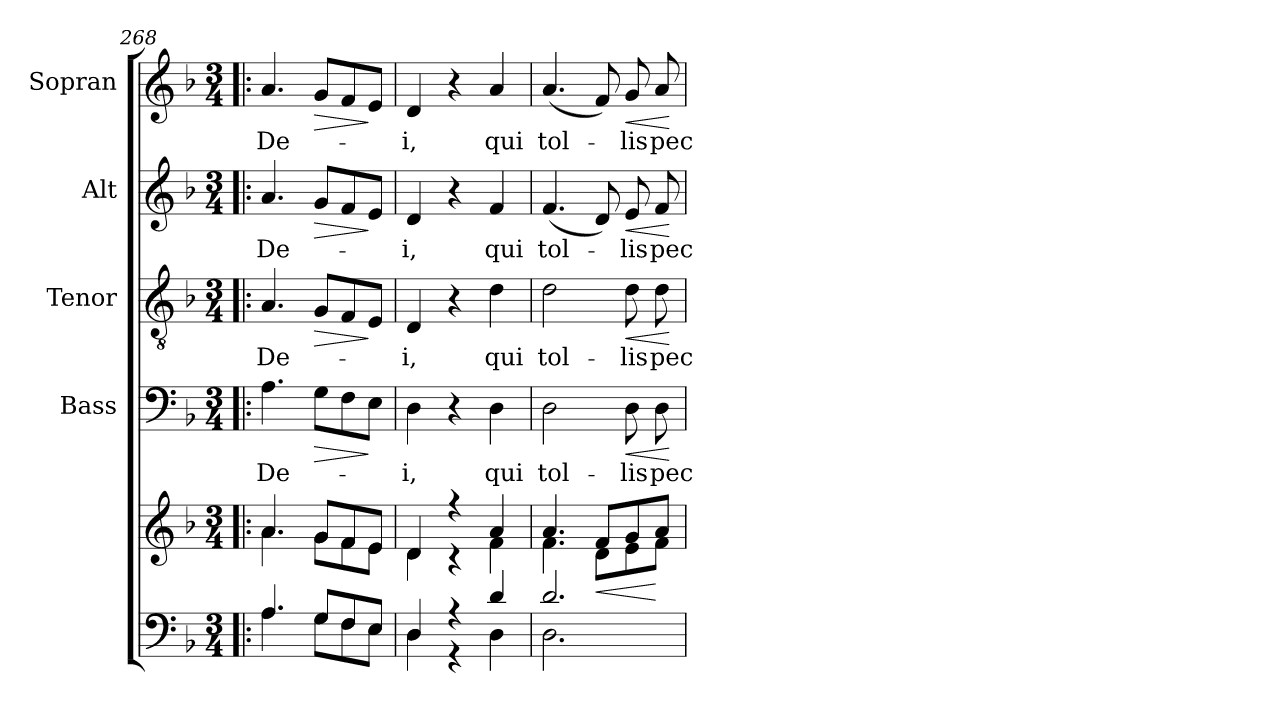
**kern	**kern	**dynam	**kern	**text	**dynam	**kern	**text	**dynam	**kern	**text	**dynam	**kern	**text	**dynam
*part5	*part5	*part5	*part4	*part4	*part4	*part3	*part3	*part3	*part2	*part2	*part2	*part1	*part1	*part1
*staff6	*staff5	*staff5/6	*staff4	*staff4	*staff4	*staff3	*staff3	*staff3	*staff2	*staff2	*staff2	*staff1	*staff1	*staff1
*	*	*	*I"Bass	*	*	*I"Tenor	*	*	*I"Alt	*	*	*I"Sopran	*	*
*	*	*	*I'B.	*	*	*I'T.	*	*	*I'A.	*	*	*I'S.	*	*
*clefF4	*clefG2	*	*clefF4	*	*	*clefGv2	*	*	*clefG2	*	*	*clefG2	*	*
*k[b-]	*k[b-]	*	*k[b-]	*	*	*k[b-]	*	*	*k[b-]	*	*	*k[b-]	*	*
*F:	*F:	*	*F:	*	*	*F:	*	*	*F:	*	*	*F:	*	*
*M3/4	*M3/4	*	*M3/4	*	*	*M3/4	*	*	*M3/4	*	*	*M3/4	*	*
=268!|:	=268!|:	=268!|:	=268!|:	=268!|:	=268!|:	=268!|:	=268!|:	=268!|:	=268!|:	=268!|:	=268!|:	=268!|:	=268!|:	=268!|:
*^	*^	*	*	*	*	*	*	*	*	*	*	*	*	*
!	!	!	!	!	!	!LO:LY:b	!	!	!LO:LY:b	!	!	!LO:LY:b	!	!	!LO:LY:b	!
4.A/	4.A\	4.a/	4.a\	.	4.A\	De-	.	4.A/	De-	.	4.a/	De-	.	4.a/	De-	.
!	!	!	!	!	!	!	!LO:HP:b	!	!	!LO:HP:b	!	!	!LO:HP:b	!	!	!LO:HP:b
8G/L	8G\L	8g/L	8g\L	.	8G\L	.	>	8G/L	.	>	8g/L	.	>	8g/L	.	>
8F/	8F\	8f/	8f\	.	8F\	.	.	8F/	.	.	8f/	.	.	8f/	.	.
8E/J	8E\J	8e/J	8e\J	.	8E\J	.	]	8E/J	.	]	8e/J	.	]	8e/J	.	]
=269	=269	=269	=269	=269	=269	=269	=269	=269	=269	=269	=269	=269	=269	=269	=269	=269
!	!	!	!	!	!	!LO:LY:b	!	!	!LO:LY:b	!	!	!LO:LY:b	!	!	!LO:LY:b	!
4D/	4D\	4d/	4d\	.	4D\	-i,	.	4D/	-i,	.	4d/	-i,	.	4d/	-i,	.
4r	4r	4r	4r	.	4r	.	.	4r	.	.	4r	.	.	4r	.	.
!	!	!	!	!	!	!LO:LY:b	!	!	!LO:LY:b	!	!	!LO:LY:b	!	!	!LO:LY:b	!
4d/	4D\	4a/	4f\	.	4D\	qui	.	4d\	qui	.	4f/	qui	.	4a/	qui	.
=270	=270	=270	=270	=270	=270	=270	=270	=270	=270	=270	=270	=270	=270	=270	=270	=270
!	!	!	!	!	!	!LO:LY:b	!	!	!LO:LY:b	!	!	!LO:LY:b	!	!	!LO:LY:b	!
2.d/	2.D\	4.a/	4.f\	.	2D\	tol-	.	2d\	tol-	.	(<4.f/	tol-	.	(<4.a/	tol-	.
!	!	!	!	!LO:HP:b	!	!	!	!	!	!	!	!	!	!	!	!
.	.	8f/L	8d\L	<	.	.	.	.	.	.	8d/)	.	.	8f/)	.	.
!	!	!	!	!	!	!LO:LY:b	!LO:HP:b	!	!LO:LY:b	!LO:HP:b	!	!LO:LY:b	!LO:HP:b	!	!LO:LY:b	!LO:HP:b
.	.	8g/	8e\	.	8D\	-lis	<	8d\	-lis	<	8e/	-lis	<	8g/	-lis	<
!	!	!	!	!	!	!LO:LY:b	!	!	!LO:LY:b	!	!	!LO:LY:b	!	!	!LO:LY:b	!
.	.	8a/J	8f\J	[	8D\	pec-	.	8d\	pec-	.	8f/	pec-	.	8a/	pec-	.
*v	*v	*	*	*	*	*	*	*	*	*	*	*	*	*	*	*
*	*v	*v	*	*	*	*	*	*	*	*	*	*	*	*	*
.	.	.	.	.	[	.	.	[	.	.	[	.	.	[
=	=	=	=	=	=	=	=	=	=	=	=	=	=	=
*-	*-	*-	*-	*-	*-	*-	*-	*-	*-	*-	*-	*-	*-	*-
